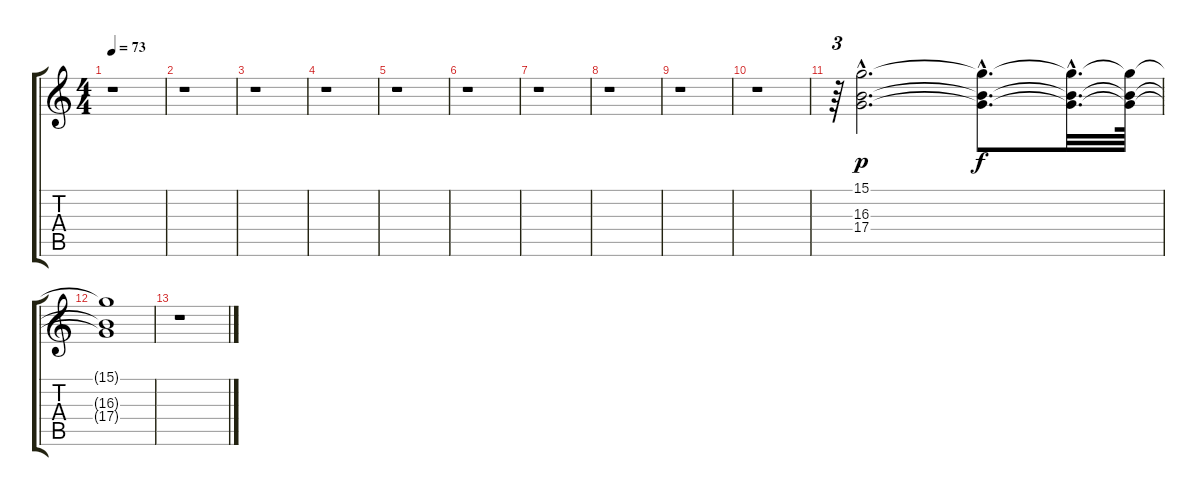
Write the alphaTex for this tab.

\track "" {instrument stringensemble1}
\staff {score tabs}
\tuning (E4 B3 G3 D3 A2 E2) {hide}
\ts (4 4)
\tempo 73
\clef g2
\ks c
r.1{dy f} |
r.1 |
r.1 |
r.1 |
r.1 |
r.1 |
r.1 |
r.1 |
r.1 |
r.1 |
r.64{tu (3 2)} (15.1{hac} 16.3{hac} 17.4{hac}).2{d dy p} (15.1{hac t} 16.3{hac t} 17.4{hac t}).8{d dy f} (15.1{hac t} 16.3{hac t} 17.4{hac t}).32{d} (15.1{t} 16.3{t} 17.4{t}).64 |
(15.1{t} 16.3{t} 17.4{t}).1 |
r.1
